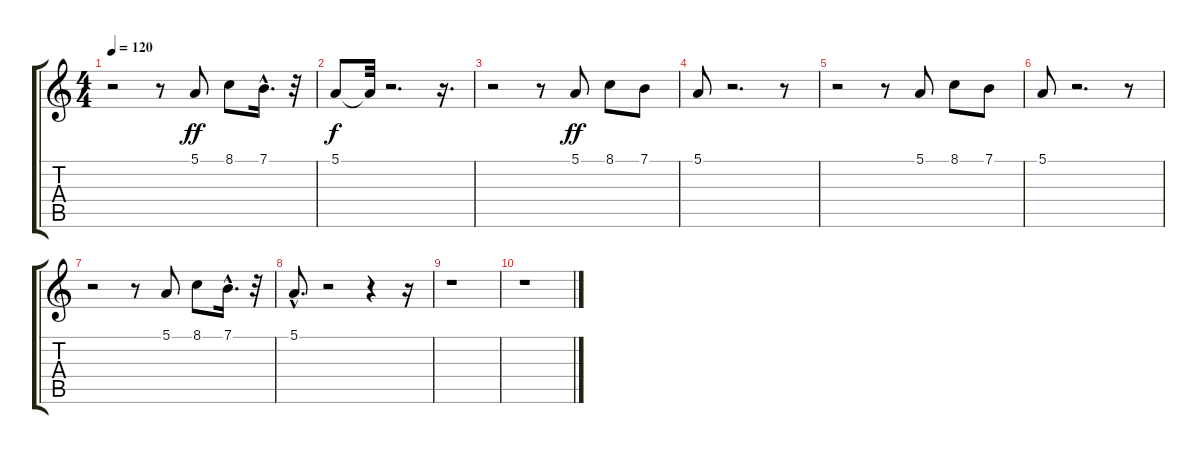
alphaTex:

\track "" {instrument trumpet}
\staff {score tabs}
\tuning (E4 B3 G3 D3 A2 E2) {hide}
\ts (4 4)
\tempo 120
\clef g2
\ks c
r.2{dy ff} r.8 5.1.8 8.1.8 7.1{hac}.16{d} r.32 |
5.1.8{dy f} 5.1{t}.32 r.2{d} r.16{d} |
r.2 r.8 5.1.8{dy ff} 8.1.8 7.1.8 |
5.1.8 r.2{d} r.8 |
r.2 r.8 5.1.8 8.1.8 7.1.8 |
5.1.8 r.2{d} r.8 |
r.2 r.8 5.1.8 8.1.8 7.1{hac}.16{d} r.32 |
5.1{hac}.8{d} r.2 r.4 r.16 |
r.1 |
r.1
